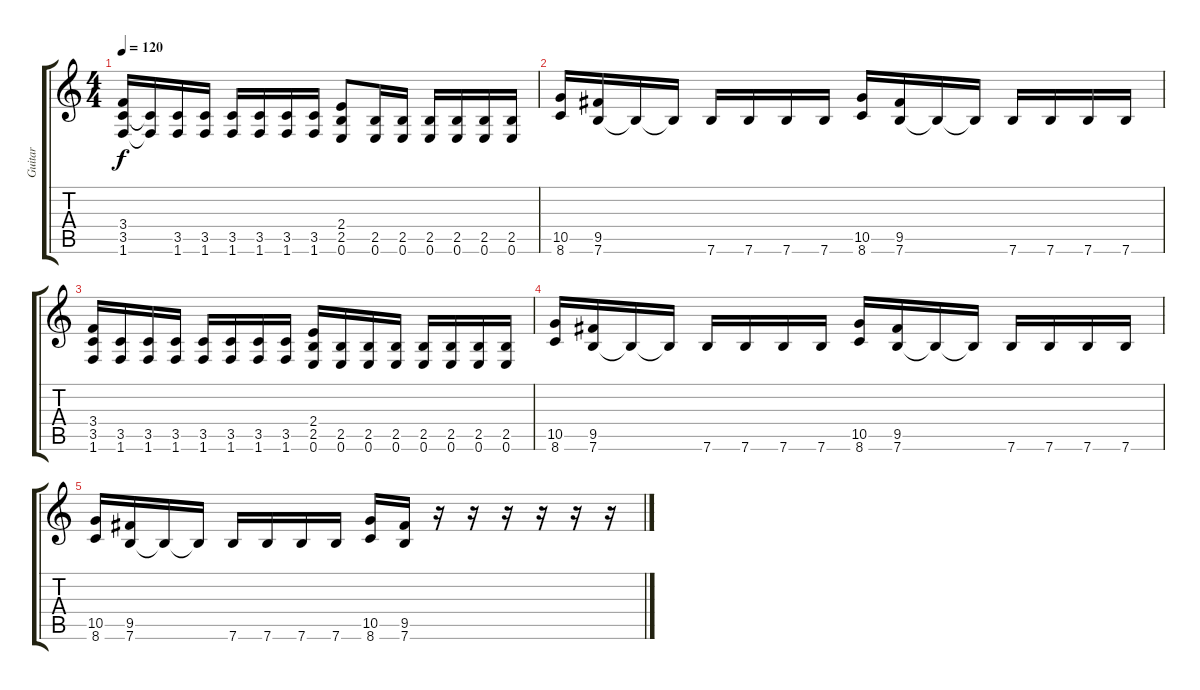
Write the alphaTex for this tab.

\track ("Guitar" "Guitar") {instrument distortionguitar}
\staff {score tabs}
\tuning (E4 B3 G3 D3 A2 E2) {hide}
\ts (4 4)
\tempo 120
\clef g2
\ks c
(3.4 3.5 1.6).16{dy f} (3.5{t} 1.6{t}).16 (3.5 1.6).16 (3.5 1.6).16 (3.5 1.6).16 (3.5 1.6).16 (3.5 1.6).16 (3.5 1.6).16 (2.4 2.5 0.6).8 (2.5 0.6).16 (2.5 0.6).16 (2.5 0.6).16 (2.5 0.6).16 (2.5 0.6).16 (2.5 0.6).16 |
(10.5 8.6).16 (9.5 7.6).16 7.6{t}.16 7.6{t}.16 7.6.16 7.6.16 7.6.16 7.6.16 (10.5 8.6).16 (9.5 7.6).16 7.6{t}.16 7.6{t}.16 7.6.16 7.6.16 7.6.16 7.6.16 |
(3.4 3.5 1.6).16 (3.5 1.6).16 (3.5 1.6).16 (3.5 1.6).16 (3.5 1.6).16 (3.5 1.6).16 (3.5 1.6).16 (3.5 1.6).16 (2.4 2.5 0.6).16 (2.5 0.6).16 (2.5 0.6).16 (2.5 0.6).16 (2.5 0.6).16 (2.5 0.6).16 (2.5 0.6).16 (2.5 0.6).16 |
(10.5 8.6).16 (9.5 7.6).16 7.6{t}.16 7.6{t}.16 7.6.16 7.6.16 7.6.16 7.6.16 (10.5 8.6).16 (9.5 7.6).16 7.6{t}.16 7.6{t}.16 7.6.16 7.6.16 7.6.16 7.6.16 |
(10.5 8.6).16 (9.5 7.6).16 7.6{t}.16 7.6{t}.16 7.6.16 7.6.16 7.6.16 7.6.16 (10.5 8.6).16 (9.5 7.6).16 r.16 r.16 r.16 r.16 r.16 r.16
